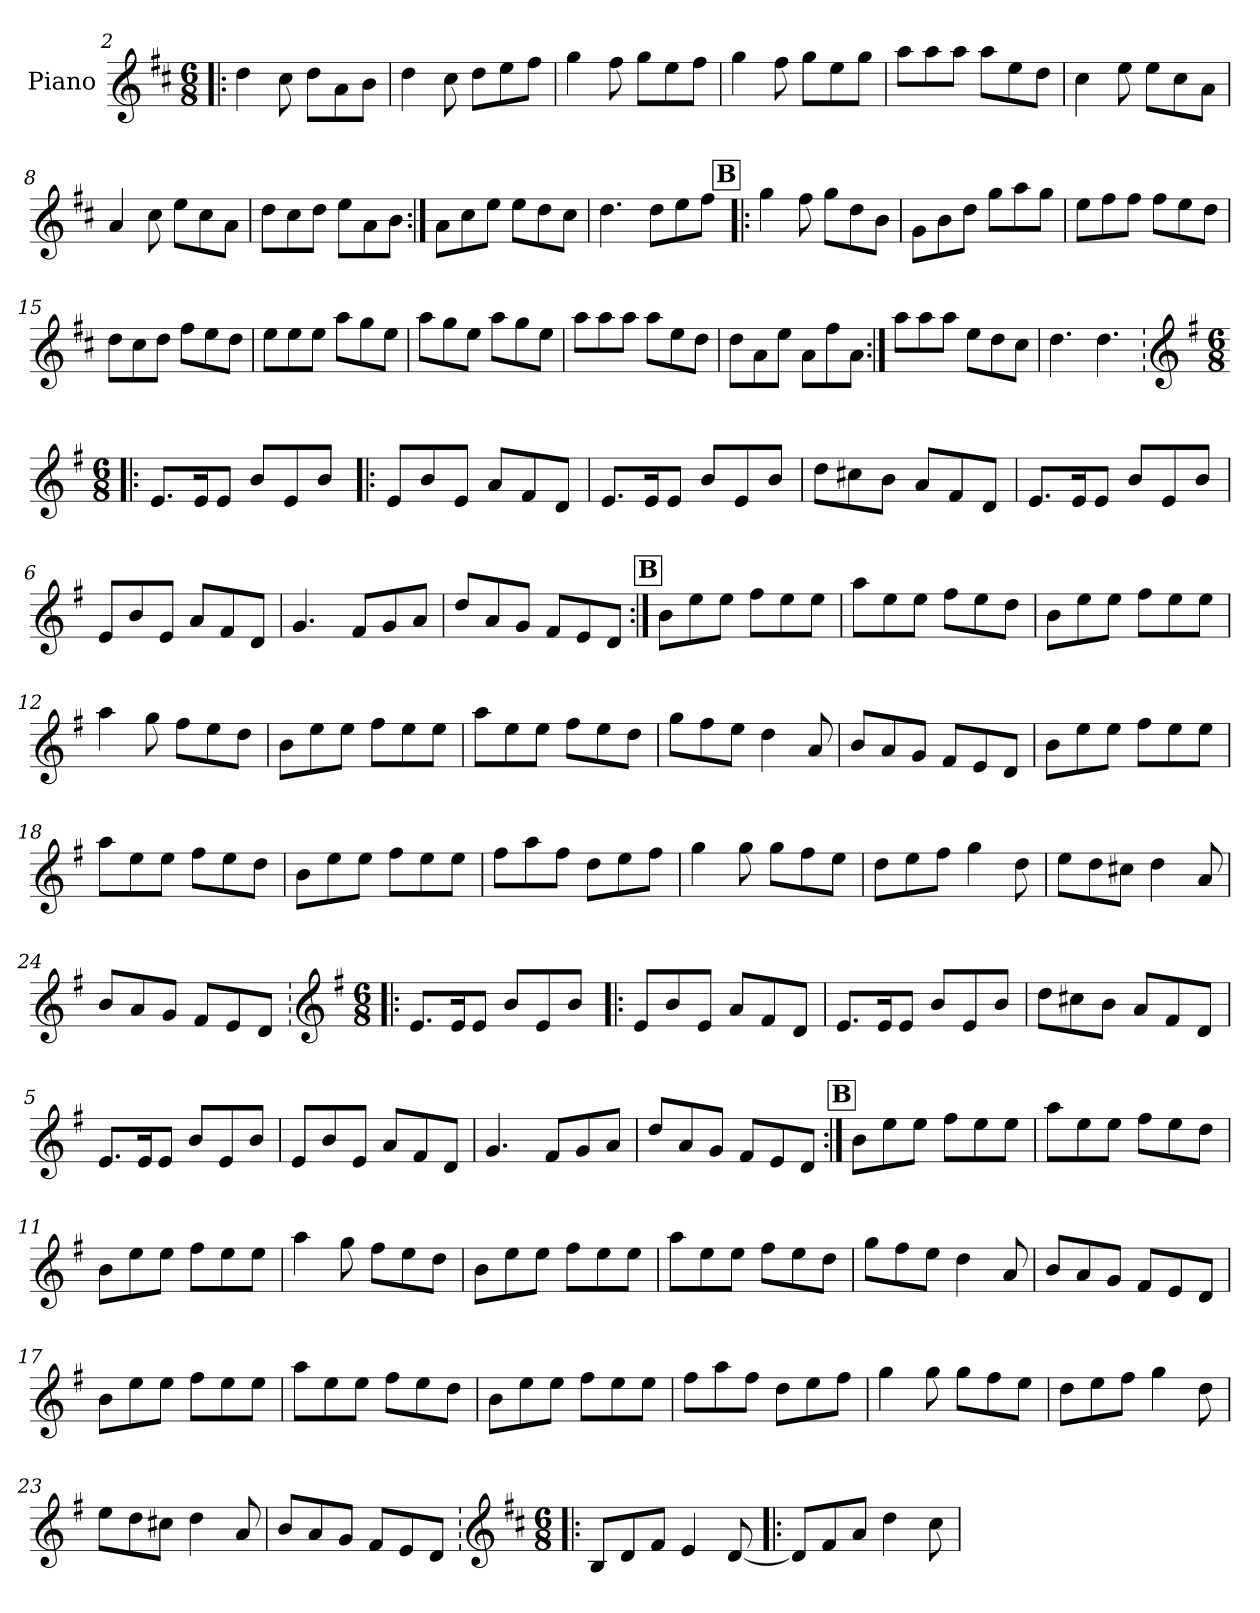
**kern
*part1
*staff1
*I"Piano
*I'Pno.
*clefG2
*k[f#c#]
*M6/8
=2!|:
4dd\
8cc#\
8dd\L
8a\
8b\J
=3
4dd\
8cc#\
8dd\L
8ee\
8ff#\J
=4
4gg\
8ff#\
8gg\L
8ee\
8ff#\J
=5
4gg\
8ff#\
8gg\L
8ee\
8gg\J
!!LO:LB:g=z
=6
8aa\L
8aa\
8aa\J
8aa\L
8ee\
8dd\J
=7
4cc#\
8ee\
8ee\L
8cc#\
8a\J
=8
4a/
8cc#\
8ee\L
8cc#\
8a\J
=9
8dd\L
8cc#\
8dd\J
8ee\L
8a\
8b\J
=10:|!
8a\L
8cc#\
8ee\J
8ee\L
8dd\
8cc#\J
=11
4.dd\
8dd\L
8ee\
8ff#\J
!!LO:LB:g=z
!!LO:REH:place=s1:a:B:fs=14:t=B
=12!|:
4gg\
8ff#\
8gg\L
8dd\
8b\J
=13
8g\L
8b\
8dd\J
8gg\L
8aa\
8gg\J
=14
8ee\L
8ff#\
8ff#\J
8ff#\L
8ee\
8dd\J
=15
8dd\L
8cc#\
8dd\J
8ff#\L
8ee\
8dd\J
!!LO:LB:g=z
=16
8ee\L
8ee\
8ee\J
8aa\L
8gg\
8ee\J
=17
8aa\L
8gg\
8ee\J
8aa\L
8gg\
8ee\J
=18
8aa\L
8aa\
8aa\J
8aa\L
8ee\
8dd\J
=19
8dd\L
8a\
8ee\J
8a\L
8ff#\
8a\J
=20:|!
8aa\L
8aa\
8aa\J
8ee\L
8dd\
8cc#\J
=21
4.dd\
4.dd\
=1|!:
!!LO:REH:place=s1:a:B:fs=14:t=A
*clefG2
*k[f#]
*M6/8
*MM198
8.e/L
16e/K
8e/J
8b/L
8e/
8b/J
=2
8e/L
8b/
8e/J
8a/L
8f#/
8d/J
=3
8.e/L
16e/K
8e/J
8b/L
8e/
8b/J
=4
8dd\L
8cc#X\
8b\J
8a/L
8f#/
8d/J
!!LO:LB:g=z
=5
8.e/L
16e/K
8e/J
8b/L
8e/
8b/J
=6
8e/L
8b/
8e/J
8a/L
8f#/
8d/J
=7
4.g/
8f#/L
8g/
8a/J
=8
8dd/L
8a/
8g/J
8f#/L
8e/
8d/J
!!LO:LB:g=z
!!LO:REH:place=s1:a:B:fs=14:t=B
=9:|!
8b\L
8ee\
8ee\J
8ff#\L
8ee\
8ee\J
=10
8aa\L
8ee\
8ee\J
8ff#\L
8ee\
8dd\J
=11
8b\L
8ee\
8ee\J
8ff#\L
8ee\
8ee\J
=12
4aa\
8gg\
8ff#\L
8ee\
8dd\J
!!LO:LB:g=z
=13
8b\L
8ee\
8ee\J
8ff#\L
8ee\
8ee\J
=14
8aa\L
8ee\
8ee\J
8ff#\L
8ee\
8dd\J
=15
8gg\L
8ff#\
8ee\J
4dd\
8a/
=16
8b/L
8a/
8g/J
8f#/L
8e/
8d/J
!!LO:LB:g=z
=17
8b\L
8ee\
8ee\J
8ff#\L
8ee\
8ee\J
=18
8aa\L
8ee\
8ee\J
8ff#\L
8ee\
8dd\J
=19
8b\L
8ee\
8ee\J
8ff#\L
8ee\
8ee\J
=20
8ff#\L
8aa\
8ff#\J
8dd\L
8ee\
8ff#\J
!!LO:LB:g=z
=21
4gg\
8gg\
8gg\L
8ff#\
8ee\J
=22
8dd\L
8ee\
8ff#\J
4gg\
8dd\
=23
8ee\L
8dd\
8cc#X\J
4dd\
8a/
=24
8b/L
8a/
8g/J
8f#/L
8e/
8d/J
=1|!:
!!LO:REH:place=s1:a:B:fs=14:t=A
*clefG2
*k[f#]
*M6/8
*MM198
8.e/L
16e/K
8e/J
8b/L
8e/
8b/J
=2
8e/L
8b/
8e/J
8a/L
8f#/
8d/J
=3
8.e/L
16e/K
8e/J
8b/L
8e/
8b/J
=4
8dd\L
8cc#X\
8b\J
8a/L
8f#/
8d/J
!!LO:LB:g=z
=5
8.e/L
16e/K
8e/J
8b/L
8e/
8b/J
=6
8e/L
8b/
8e/J
8a/L
8f#/
8d/J
=7
4.g/
8f#/L
8g/
8a/J
=8
8dd/L
8a/
8g/J
8f#/L
8e/
8d/J
!!LO:LB:g=z
!!LO:REH:place=s1:a:B:fs=14:t=B
=9:|!
8b\L
8ee\
8ee\J
8ff#\L
8ee\
8ee\J
=10
8aa\L
8ee\
8ee\J
8ff#\L
8ee\
8dd\J
=11
8b\L
8ee\
8ee\J
8ff#\L
8ee\
8ee\J
=12
4aa\
8gg\
8ff#\L
8ee\
8dd\J
!!LO:LB:g=z
=13
8b\L
8ee\
8ee\J
8ff#\L
8ee\
8ee\J
=14
8aa\L
8ee\
8ee\J
8ff#\L
8ee\
8dd\J
=15
8gg\L
8ff#\
8ee\J
4dd\
8a/
=16
8b/L
8a/
8g/J
8f#/L
8e/
8d/J
!!LO:LB:g=z
=17
8b\L
8ee\
8ee\J
8ff#\L
8ee\
8ee\J
=18
8aa\L
8ee\
8ee\J
8ff#\L
8ee\
8dd\J
=19
8b\L
8ee\
8ee\J
8ff#\L
8ee\
8ee\J
=20
8ff#\L
8aa\
8ff#\J
8dd\L
8ee\
8ff#\J
!!LO:LB:g=z
=21
4gg\
8gg\
8gg\L
8ff#\
8ee\J
=22
8dd\L
8ee\
8ff#\J
4gg\
8dd\
=23
8ee\L
8dd\
8cc#X\J
4dd\
8a/
=24
8b/L
8a/
8g/J
8f#/L
8e/
8d/J
=1|!:
!!LO:REH:place=s1:a:B:fs=14:t=A
*clefG2
*k[f#c#]
*M6/8
*MM198
8B/L
8d/
8f#/J
4e/
[8d/
=2
8d/L]
8f#/
8a/J
4dd\
8cc#\
=
*-
